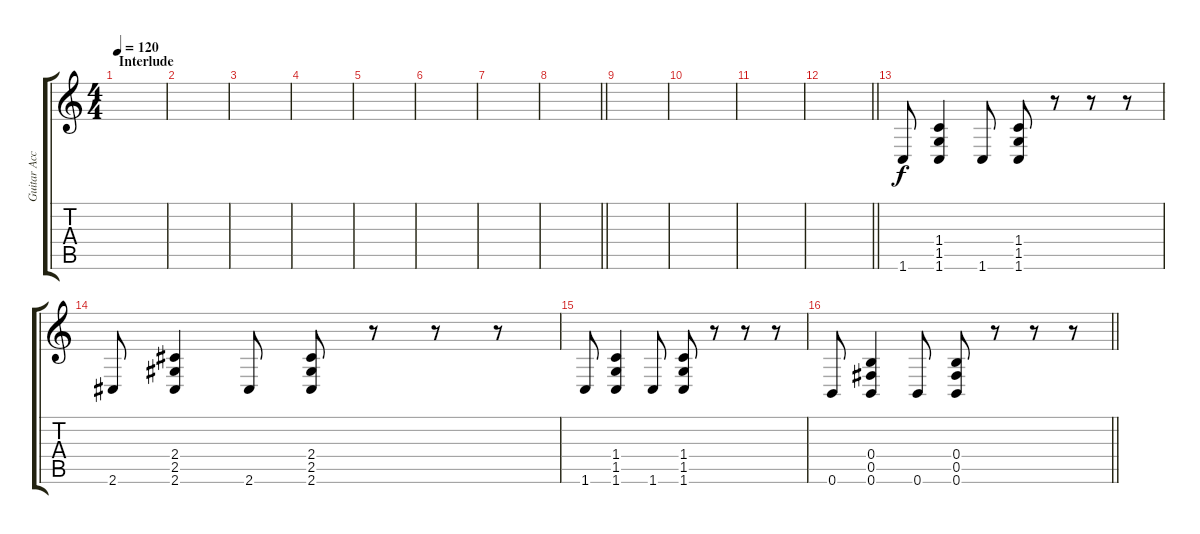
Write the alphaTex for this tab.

\track ("Guitar Accords" "Guitar Acc") {instrument distortionguitar}
\staff {score tabs}
\tuning (Db4 Ab3 E3 B2 Gb2 B1) {hide}
\ts (4 4)
\section ("" "Interlude")
\tempo 120
\clef g2
\ks c
|
|
|
|
|
|
|
\barLineRight lightlight
|
|
|
|
\barLineRight lightlight
|
1.6.8 (1.4 1.5 1.6).4 1.6.8 (1.4 1.5 1.6).8 r.8 r.8 r.8 |
2.6.8 (2.4 2.5 2.6).4 2.6.8 (2.4 2.5 2.6).8 r.8 r.8 r.8 |
1.6.8 (1.4 1.5 1.6).4 1.6.8 (1.4 1.5 1.6).8 r.8 r.8 r.8 |
\barLineRight lightlight
0.6.8 (0.4 0.5 0.6).4 0.6.8 (0.4 0.5 0.6).8 r.8 r.8 r.8
